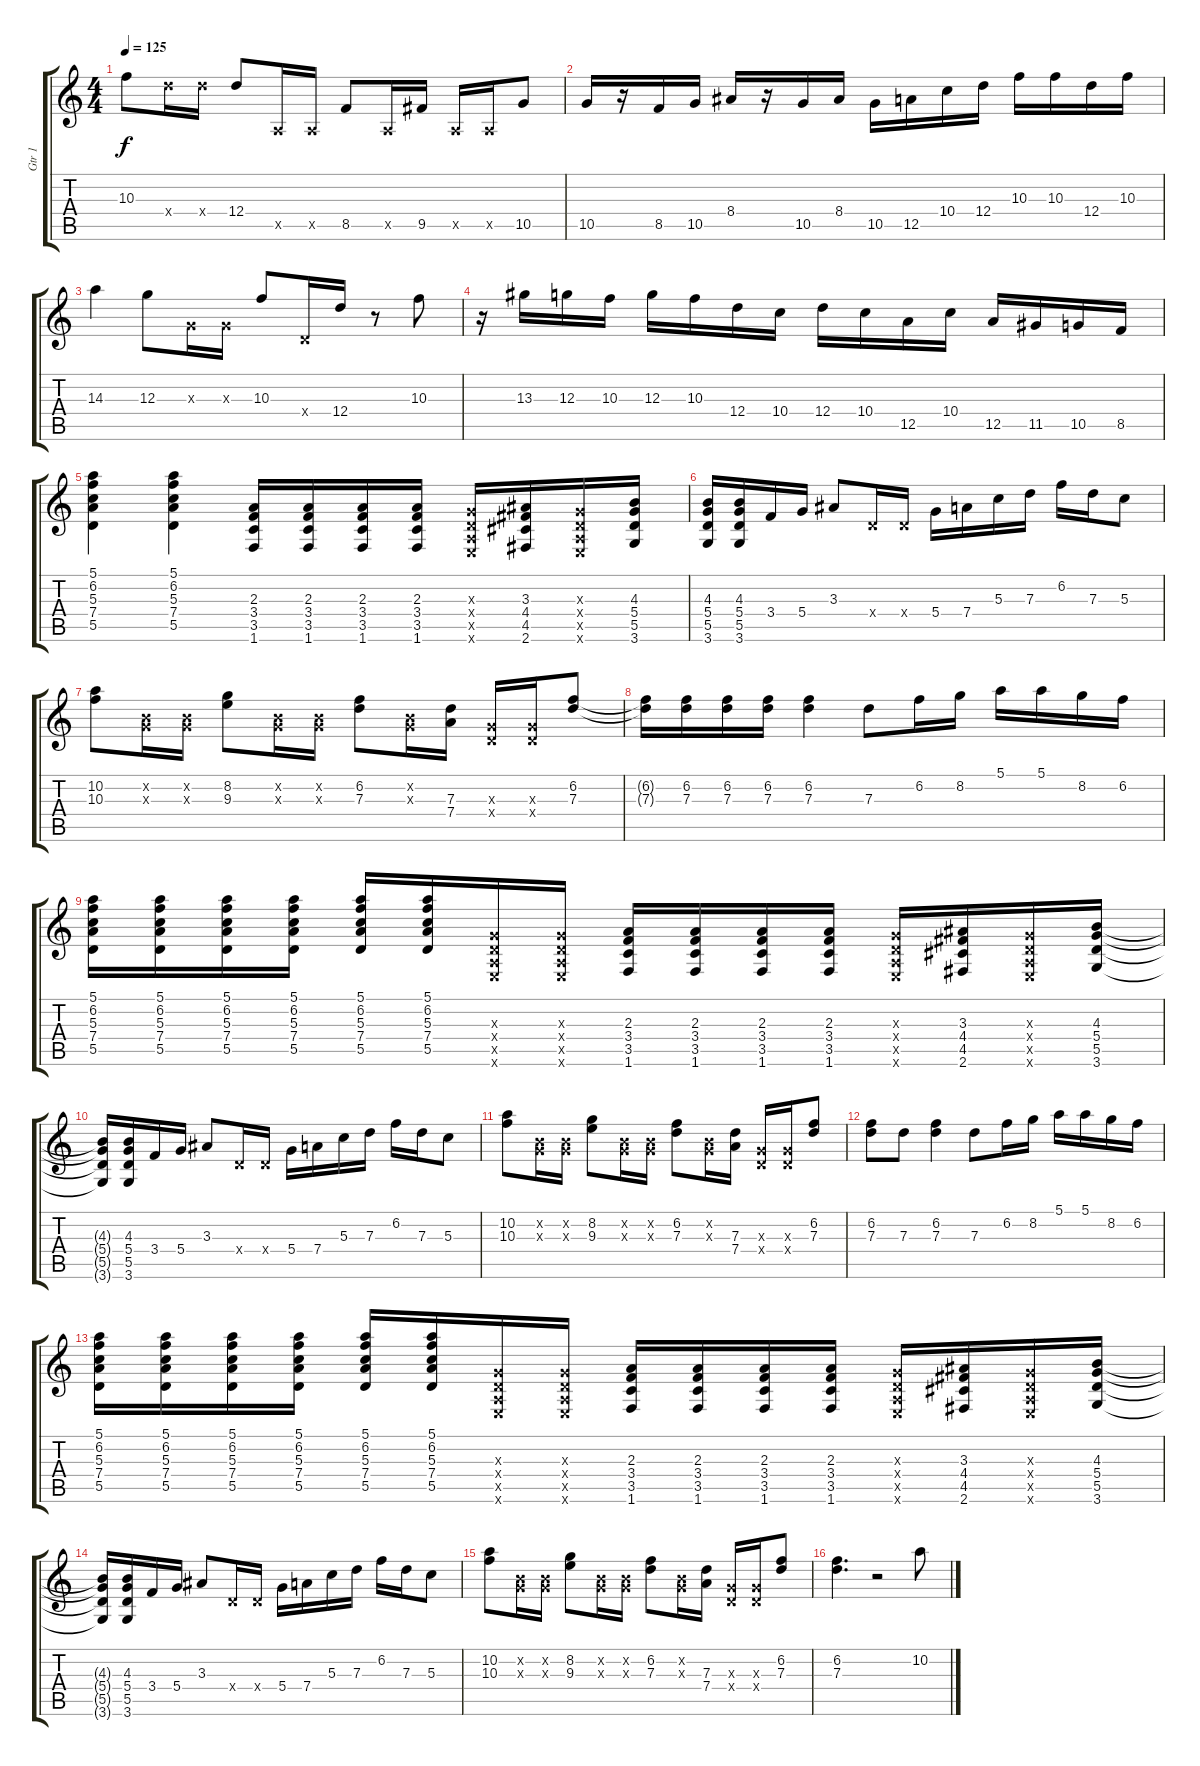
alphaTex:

\track ("Gtr 1" "Gtr 1") {instrument acousticguitarsteel}
\staff {score tabs}
\tuning (E4 B3 G3 D3 A2 E2) {hide}
\ts (4 4)
\tempo 125
\clef g2
\ks c
10.3.8{dy f} 12.4{x}.16 12.4{x}.16 12.4.8 0.5{x}.16 0.5{x}.16 8.5.8 0.5{x}.16 9.5.16 0.5{x}.16 0.5{x}.16 10.5.8 |
10.5.16 r.16 8.5.16 10.5.16 8.4.16 r.16 10.5.16 8.4.16 10.5.16 12.5.16 10.4.16 12.4.16 10.3.16 10.3.16 12.4.16 10.3.16 |
14.3.4 12.3.8 0.3{x}.16 0.3{x}.16 10.3.8 0.4{x}.16 12.4.16 r.8 10.3.8 |
r.16 13.3.16 12.3.16 10.3.16 12.3.16 10.3.16 12.4.16 10.4.16 12.4.16 10.4.16 12.5.16 10.4.16 12.5.16 11.5.16 10.5.16 8.5.16 |
(5.1 6.2 5.3 7.4 5.5).4 (5.1 6.2 5.3 7.4 5.5).4 (2.3 3.4 3.5 1.6).16 (2.3 3.4 3.5 1.6).16 (2.3 3.4 3.5 1.6).16 (2.3 3.4 3.5 1.6).16 (0.3{x} 0.4{x} 0.5{x} 0.6{x}).16 (3.3 4.4 4.5 2.6).16 (0.3{x} 0.4{x} 0.5{x} 0.6{x}).16 (4.3 5.4 5.5 3.6).16 |
(4.3 5.4 5.5 3.6).16 (4.3 5.4 5.5 3.6).16 3.4.16 5.4.16 3.3.8 0.4{x}.16 0.4{x}.16 5.4.16 7.4.16 5.3.16 7.3.16 6.2.16 7.3.16 5.3.8 |
(10.2 10.3).8 (0.2{x} 0.3{x}).16 (0.2{x} 0.3{x}).16 (8.2 9.3).8 (0.2{x} 0.3{x}).16 (0.2{x} 0.3{x}).16 (6.2 7.3).8 (0.2{x} 0.3{x}).16 (7.3 7.4).16 (0.3{x} 0.4{x}).16 (0.3{x} 0.4{x}).16 (6.2 7.3).8 |
(6.2{t} 7.3{t}).16 (6.2 7.3).16 (6.2 7.3).16 (6.2 7.3).16 (6.2 7.3).4 7.3.8 6.2.16 8.2.16 5.1.16 5.1.16 8.2.16 6.2.16 |
(5.1 6.2 5.3 7.4 5.5).16 (5.1 6.2 5.3 7.4 5.5).16 (5.1 6.2 5.3 7.4 5.5).16 (5.1 6.2 5.3 7.4 5.5).16 (5.1 6.2 5.3 7.4 5.5).16 (5.1 6.2 5.3 7.4 5.5).16 (0.3{x} 0.4{x} 0.5{x} 0.6{x}).16 (0.3{x} 0.4{x} 0.5{x} 0.6{x}).16 (2.3 3.4 3.5 1.6).16 (2.3 3.4 3.5 1.6).16 (2.3 3.4 3.5 1.6).16 (2.3 3.4 3.5 1.6).16 (0.3{x} 0.4{x} 0.5{x} 0.6{x}).16 (3.3 4.4 4.5 2.6).16 (0.3{x} 0.4{x} 0.5{x} 0.6{x}).16 (4.3 5.4 5.5 3.6).16 |
(4.3{t} 5.4{t} 5.5{t} 3.6{t}).16 (4.3 5.4 5.5 3.6).16 3.4.16 5.4.16 3.3.8 0.4{x}.16 0.4{x}.16 5.4.16 7.4.16 5.3.16 7.3.16 6.2.16 7.3.16 5.3.8 |
(10.2 10.3).8 (0.2{x} 0.3{x}).16 (0.2{x} 0.3{x}).16 (8.2 9.3).8 (0.2{x} 0.3{x}).16 (0.2{x} 0.3{x}).16 (6.2 7.3).8 (0.2{x} 0.3{x}).16 (7.3 7.4).16 (0.3{x} 0.4{x}).16 (0.3{x} 0.4{x}).16 (6.2 7.3).8 |
(6.2 7.3).8 7.3.8 (6.2 7.3).4 7.3.8 6.2.16 8.2.16 5.1.16 5.1.16 8.2.16 6.2.16 |
(5.1 6.2 5.3 7.4 5.5).16 (5.1 6.2 5.3 7.4 5.5).16 (5.1 6.2 5.3 7.4 5.5).16 (5.1 6.2 5.3 7.4 5.5).16 (5.1 6.2 5.3 7.4 5.5).16 (5.1 6.2 5.3 7.4 5.5).16 (0.3{x} 0.4{x} 0.5{x} 0.6{x}).16 (0.3{x} 0.4{x} 0.5{x} 0.6{x}).16 (2.3 3.4 3.5 1.6).16 (2.3 3.4 3.5 1.6).16 (2.3 3.4 3.5 1.6).16 (2.3 3.4 3.5 1.6).16 (0.3{x} 0.4{x} 0.5{x} 0.6{x}).16 (3.3 4.4 4.5 2.6).16 (0.3{x} 0.4{x} 0.5{x} 0.6{x}).16 (4.3 5.4 5.5 3.6).16 |
(4.3{t} 5.4{t} 5.5{t} 3.6{t}).16 (4.3 5.4 5.5 3.6).16 3.4.16 5.4.16 3.3.8 0.4{x}.16 0.4{x}.16 5.4.16 7.4.16 5.3.16 7.3.16 6.2.16 7.3.16 5.3.8 |
(10.2 10.3).8 (0.2{x} 0.3{x}).16 (0.2{x} 0.3{x}).16 (8.2 9.3).8 (0.2{x} 0.3{x}).16 (0.2{x} 0.3{x}).16 (6.2 7.3).8 (0.2{x} 0.3{x}).16 (7.3 7.4).16 (0.3{x} 0.4{x}).16 (0.3{x} 0.4{x}).16 (6.2 7.3).8 |
(6.2 7.3).4{d} r.2 10.2.8
